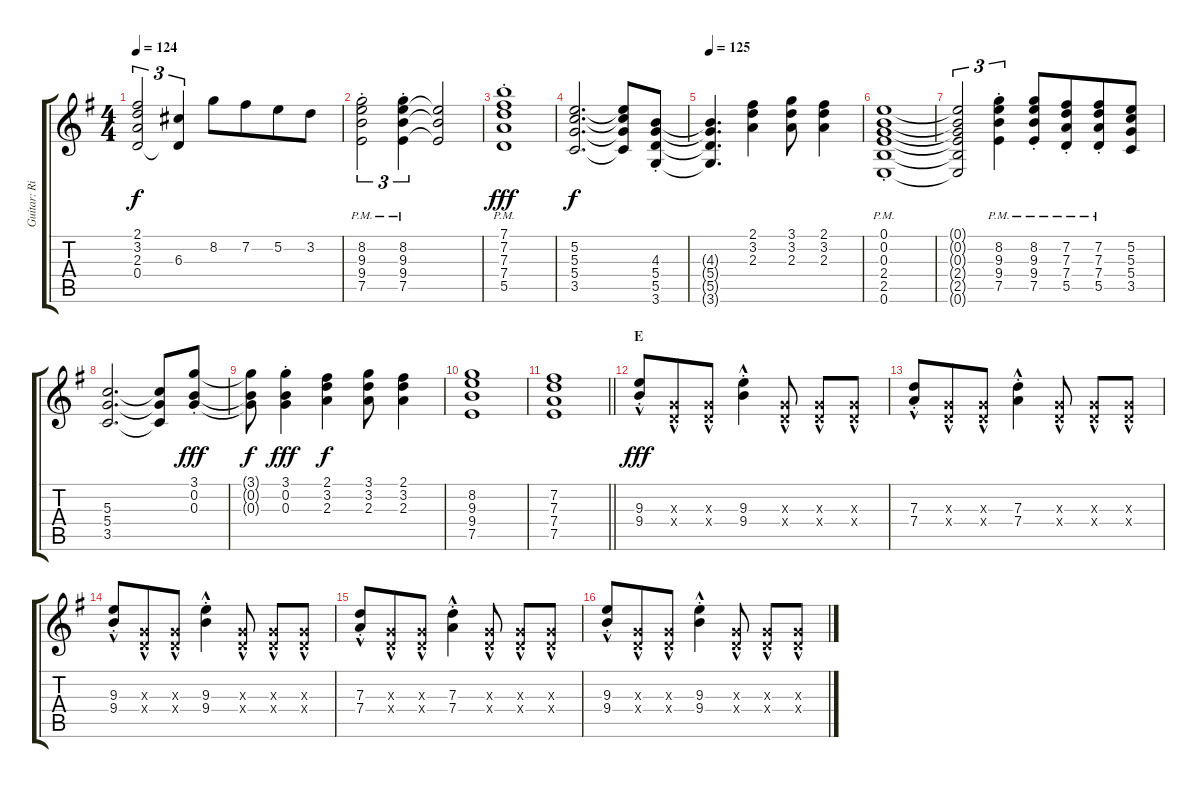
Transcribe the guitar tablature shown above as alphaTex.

\track ("Guitar: Rik" "Guitar: Ri") {instrument overdrivenguitar}
\staff {score tabs}
\tuning (E4 B3 G3 D3 A2 E2) {hide}
\ts (4 4)
\tempo 124
\clef g2
\ks g
(2.1 3.2 2.3 0.4).2{tu (3 2) dy f} (6.3 0.4{t}).4{tu (3 2)} 8.2.8 7.2.8{beam merge} 5.2.8 3.2.8 |
(8.2{pm st} 9.3 9.4 7.5).2{tu (3 2)} (8.2{pm st} 9.3 9.4 7.5).4{tu (3 2)} (9.3{t} 9.4{t} 7.5{t}).2 |
(7.1{pm st} 7.2{pm st} 7.3 7.4 5.5).1{dy fff} |
(5.2 5.3 5.4 3.5).2{d dy f} (5.2{t} 5.3{t} 5.4{t} 3.5{t}).8 (4.3{st} 5.4{st} 5.5{st} 3.6{st}).8 |
\tempo 125
(4.3{t} 5.4{t} 5.5{t} 3.6{t}).4{d} (2.1 3.2 2.3).4 (3.1 3.2 2.3).8 (2.1 3.2 2.3).4 |
(0.1{pm st} 0.2{pm st} 0.3 2.4 2.5 0.6).1 |
(0.1{t} 0.2{t} 0.3{t} 2.4{t} 2.5{t} 0.6{t}).2{tu (3 2)} (8.2{pm st} 9.3 9.4 7.5).4{tu (3 2)} (8.2{pm st} 9.3 9.4 7.5).8 (7.2{pm st} 7.3 7.4 5.5).8{beam merge} (7.2{pm st} 7.3 7.4 5.5).8 (5.2 5.3 5.4 3.5).8 |
(5.3 5.4 3.5).2{d} (5.3{t} 5.4{t} 3.5{t}).8 (3.1 0.2 0.3{st}).8{dy fff} |
(3.1{t} 0.2{t} 0.3{t}).8{dy f} (3.1 0.2 0.3{st}).4{dy fff} (2.1 3.2 2.3).4{dy f} (3.1 3.2 2.3).8 (2.1 3.2 2.3).4 |
(8.2 9.3 9.4 7.5).1 |
\barLineRight lightlight
(7.2 7.3 7.4 7.5).1 |
\section ("" "E")
(9.3{hac st} 9.4{hac st}).8{dy fff} (0.3{hac x} 0.4{hac x}).8{beam merge} (0.3{hac x} 0.4{hac x}).8 (9.3{hac st} 9.4{hac st}).4 (0.3{hac x} 0.4{hac x}).8 (0.3{hac x} 0.4{hac x}).8 (0.3{hac x} 0.4{hac x}).8 |
(7.3{hac st} 7.4{hac st}).8 (0.3{hac x} 0.4{hac x}).8{beam merge} (0.3{hac x} 0.4{hac x}).8 (7.3{hac st} 7.4{hac st}).4 (0.3{hac x} 0.4{hac x}).8 (0.3{hac x} 0.4{hac x}).8 (0.3{hac x} 0.4{hac x}).8 |
(9.3{hac st} 9.4{hac st}).8 (0.3{hac x} 0.4{hac x}).8{beam merge} (0.3{hac x} 0.4{hac x}).8 (9.3{hac st} 9.4{hac st}).4 (0.3{hac x} 0.4{hac x}).8 (0.3{hac x} 0.4{hac x}).8 (0.3{hac x} 0.4{hac x}).8 |
(7.3{hac st} 7.4{hac st}).8 (0.3{hac x} 0.4{hac x}).8{beam merge} (0.3{hac x} 0.4{hac x}).8 (7.3{hac st} 7.4{hac st}).4 (0.3{hac x} 0.4{hac x}).8 (0.3{hac x} 0.4{hac x}).8 (0.3{hac x} 0.4{hac x}).8 |
(9.3{hac st} 9.4{hac st}).8 (0.3{hac x} 0.4{hac x}).8{beam merge} (0.3{hac x} 0.4{hac x}).8 (9.3{hac st} 9.4{hac st}).4 (0.3{hac x} 0.4{hac x}).8 (0.3{hac x} 0.4{hac x}).8 (0.3{hac x} 0.4{hac x}).8
